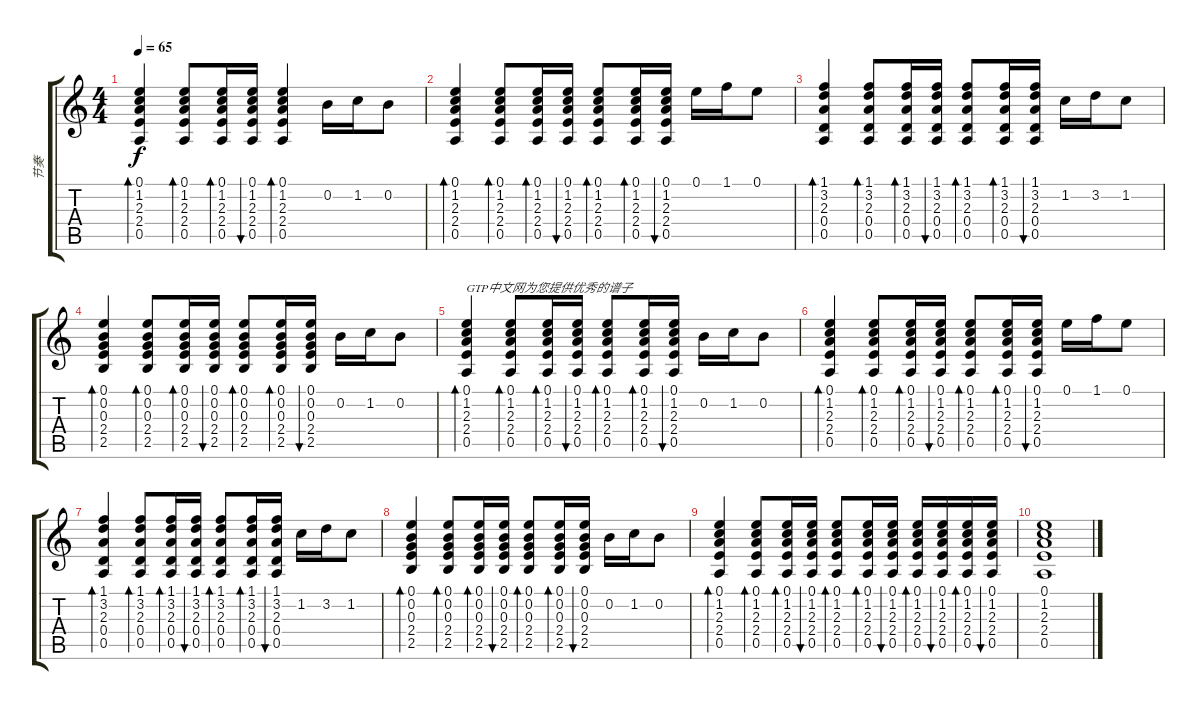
\track ("节奏 " "节奏 ") {instrument acousticguitarnylon}
\staff {score tabs}
\tuning (E4 B3 G3 D3 A2 E2) {hide}
\ts (4 4)
\tempo 65
\clef g2
\ks c
(0.1 1.2 2.3 2.4 0.5).4{bd 60 dy f} (0.1 1.2 2.3 2.4 0.5).8{bd 60} (0.1 1.2 2.3 2.4 0.5).16{bd 60} (0.1 1.2 2.3 2.4 0.5).16{bu 60} (0.1 1.2 2.3 2.4 0.5).4{bd 60} 0.2.16 1.2.16 0.2.8 |
(0.1 1.2 2.3 2.4 0.5).4{bd 60} (0.1 1.2 2.3 2.4 0.5).8{bd 60} (0.1 1.2 2.3 2.4 0.5).16{bd 60} (0.1 1.2 2.3 2.4 0.5).16{bu 60} (0.1 1.2 2.3 2.4 0.5).8{bd 60} (0.1 1.2 2.3 2.4 0.5).16{bd 60} (0.1 1.2 2.3 2.4 0.5).16{bu 60} 0.1.16 1.1.16 0.1.8 |
(1.1 3.2 2.3 0.4 0.5).4{bd 60} (1.1 3.2 2.3 0.4 0.5).8{bd 60} (1.1 3.2 2.3 0.4 0.5).16{bd 60} (1.1 3.2 2.3 0.4 0.5).16{bu 60} (1.1 3.2 2.3 0.4 0.5).8{bd 60} (1.1 3.2 2.3 0.4 0.5).16{bd 60} (1.1 3.2 2.3 0.4 0.5).16{bu 60} 1.2.16 3.2.16 1.2.8 |
(0.1 0.2 0.3 2.4 2.5).4{bd 60} (0.1 0.2 0.3 2.4 2.5).8{bd 60} (0.1 0.2 0.3 2.4 2.5).16{bd 60} (0.1 0.2 0.3 2.4 2.5).16{bu 60} (0.1 0.2 0.3 2.4 2.5).8{bd 60} (0.1 0.2 0.3 2.4 2.5).16{bd 60} (0.1 0.2 0.3 2.4 2.5).16{bu 60} 0.2.16 1.2.16 0.2.8 |
(0.1 1.2 2.3 2.4 0.5).4{bd 60 txt "GTP中文网为您提供优秀的谱子"} (0.1 1.2 2.3 2.4 0.5).8{bd 60} (0.1 1.2 2.3 2.4 0.5).16{bd 60} (0.1 1.2 2.3 2.4 0.5).16{bu 60} (0.1 1.2 2.3 2.4 0.5).8{bd 60} (0.1 1.2 2.3 2.4 0.5).16{bd 60} (0.1 1.2 2.3 2.4 0.5).16{bu 60} 0.2.16 1.2.16 0.2.8 |
(0.1 1.2 2.3 2.4 0.5).4{bd 60} (0.1 1.2 2.3 2.4 0.5).8{bd 60} (0.1 1.2 2.3 2.4 0.5).16{bd 60} (0.1 1.2 2.3 2.4 0.5).16{bu 60} (0.1 1.2 2.3 2.4 0.5).8{bd 60} (0.1 1.2 2.3 2.4 0.5).16{bd 60} (0.1 1.2 2.3 2.4 0.5).16{bu 60} 0.1.16 1.1.16 0.1.8 |
(1.1 3.2 2.3 0.4 0.5).4{bd 60} (1.1 3.2 2.3 0.4 0.5).8{bd 60} (1.1 3.2 2.3 0.4 0.5).16{bd 60} (1.1 3.2 2.3 0.4 0.5).16{bu 60} (1.1 3.2 2.3 0.4 0.5).8{bd 60} (1.1 3.2 2.3 0.4 0.5).16{bd 60} (1.1 3.2 2.3 0.4 0.5).16{bu 60} 1.2.16 3.2.16 1.2.8 |
(0.1 0.2 0.3 2.4 2.5).4{bd 60 txt " "} (0.1 0.2 0.3 2.4 2.5).8{bd 60} (0.1 0.2 0.3 2.4 2.5).16{bd 60} (0.1 0.2 0.3 2.4 2.5).16{bu 60} (0.1 0.2 0.3 2.4 2.5).8{bd 60} (0.1 0.2 0.3 2.4 2.5).16{bd 60} (0.1 0.2 0.3 2.4 2.5).16{bu 60} 0.2.16 1.2.16 0.2.8 |
(0.1 1.2 2.3 2.4 0.5).4{bd 60} (0.1 1.2 2.3 2.4 0.5).8{bd 60} (0.1 1.2 2.3 2.4 0.5).16{bd 60} (0.1 1.2 2.3 2.4 0.5).16{bu 60} (0.1 1.2 2.3 2.4 0.5).8{bd 60} (0.1 1.2 2.3 2.4 0.5).16{bd 60} (0.1 1.2 2.3 2.4 0.5).16{bu 60} (0.1 1.2 2.3 2.4 0.5).16{bd 60} (0.1 1.2 2.3 2.4 0.5).16{bu 60} (0.1 1.2 2.3 2.4 0.5).16{bd 60} (0.1 1.2 2.3 2.4 0.5).16{bu 60} |
(0.1 1.2 2.3 2.4 0.5).1
